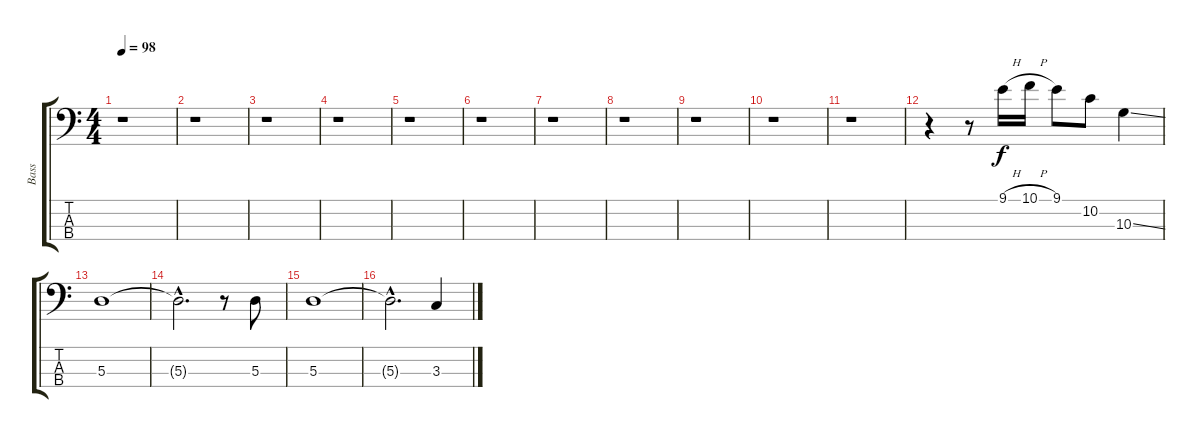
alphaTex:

\track ("Bass" "Bass") {instrument fretlessbass}
\staff {score tabs}
\tuning (G2 D2 A1 E1) {hide}
\ts (4 4)
\tempo 98
\clef f4
\ks c
r.1{dy f instrument fretlessbass} |
r.1 |
r.1 |
r.1 |
r.1 |
r.1 |
r.1 |
r.1 |
r.1 |
r.1 |
r.1 |
r.4 r.8 9.1{h}.16 10.1{h}.16 9.1.8 10.2.8 10.3{ss}.4 |
5.3.1 |
5.3{hac t}.2{d} r.8 5.3.8 |
5.3.1 |
5.3{hac t}.2{d} 3.3.4
